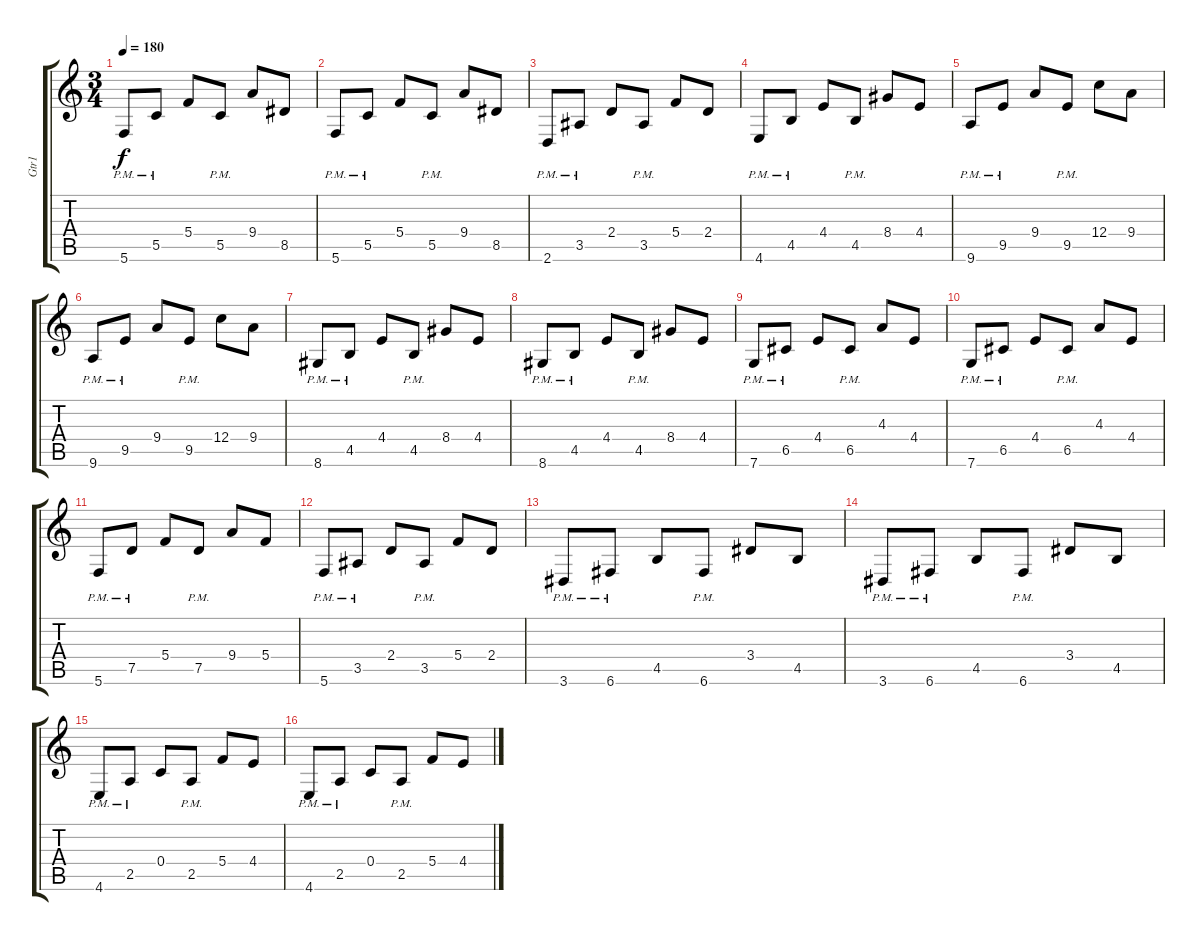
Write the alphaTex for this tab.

\track ("Gtr1" "Gtr1") {instrument overdrivenguitar}
\staff {score tabs}
\tuning (D4 A3 F3 C3 G2 C2) {hide}
\ts (3 4)
\tempo 180
\clef g2
\ks c
5.6{pm}.8{dy f} 5.5{pm}.8 5.4.8 5.5{pm}.8 9.4.8 8.5.8 |
5.6{pm}.8 5.5{pm}.8 5.4.8 5.5{pm}.8 9.4.8 8.5.8 |
2.6{pm}.8 3.5{pm}.8 2.4.8 3.5{pm}.8 5.4.8 2.4.8 |
4.6{pm}.8 4.5{pm}.8 4.4.8 4.5{pm}.8 8.4.8 4.4.8 |
9.6{pm}.8 9.5{pm}.8 9.4.8 9.5{pm}.8 12.4.8 9.4.8 |
9.6{pm}.8 9.5{pm}.8 9.4.8 9.5{pm}.8 12.4.8 9.4.8 |
8.6{pm}.8 4.5{pm}.8 4.4.8 4.5{pm}.8 8.4.8 4.4.8 |
8.6{pm}.8 4.5{pm}.8 4.4.8 4.5{pm}.8 8.4.8 4.4.8 |
7.6{pm}.8 6.5{pm}.8 4.4.8 6.5{pm}.8 4.3.8 4.4.8 |
7.6{pm}.8 6.5{pm}.8 4.4.8 6.5{pm}.8 4.3.8 4.4.8 |
5.6{pm}.8 7.5{pm}.8 5.4.8 7.5{pm}.8 9.4.8 5.4.8 |
5.6{pm}.8 3.5{pm}.8 2.4.8 3.5{pm}.8 5.4.8 2.4.8 |
3.6{pm}.8 6.6{pm}.8 4.5.8 6.6{pm}.8 3.4.8 4.5.8 |
3.6{pm}.8 6.6{pm}.8 4.5.8 6.6{pm}.8 3.4.8 4.5.8 |
4.6{pm}.8 2.5{pm}.8 0.4.8 2.5{pm}.8 5.4.8 4.4.8 |
4.6{pm}.8 2.5{pm}.8 0.4.8 2.5{pm}.8 5.4.8 4.4.8
